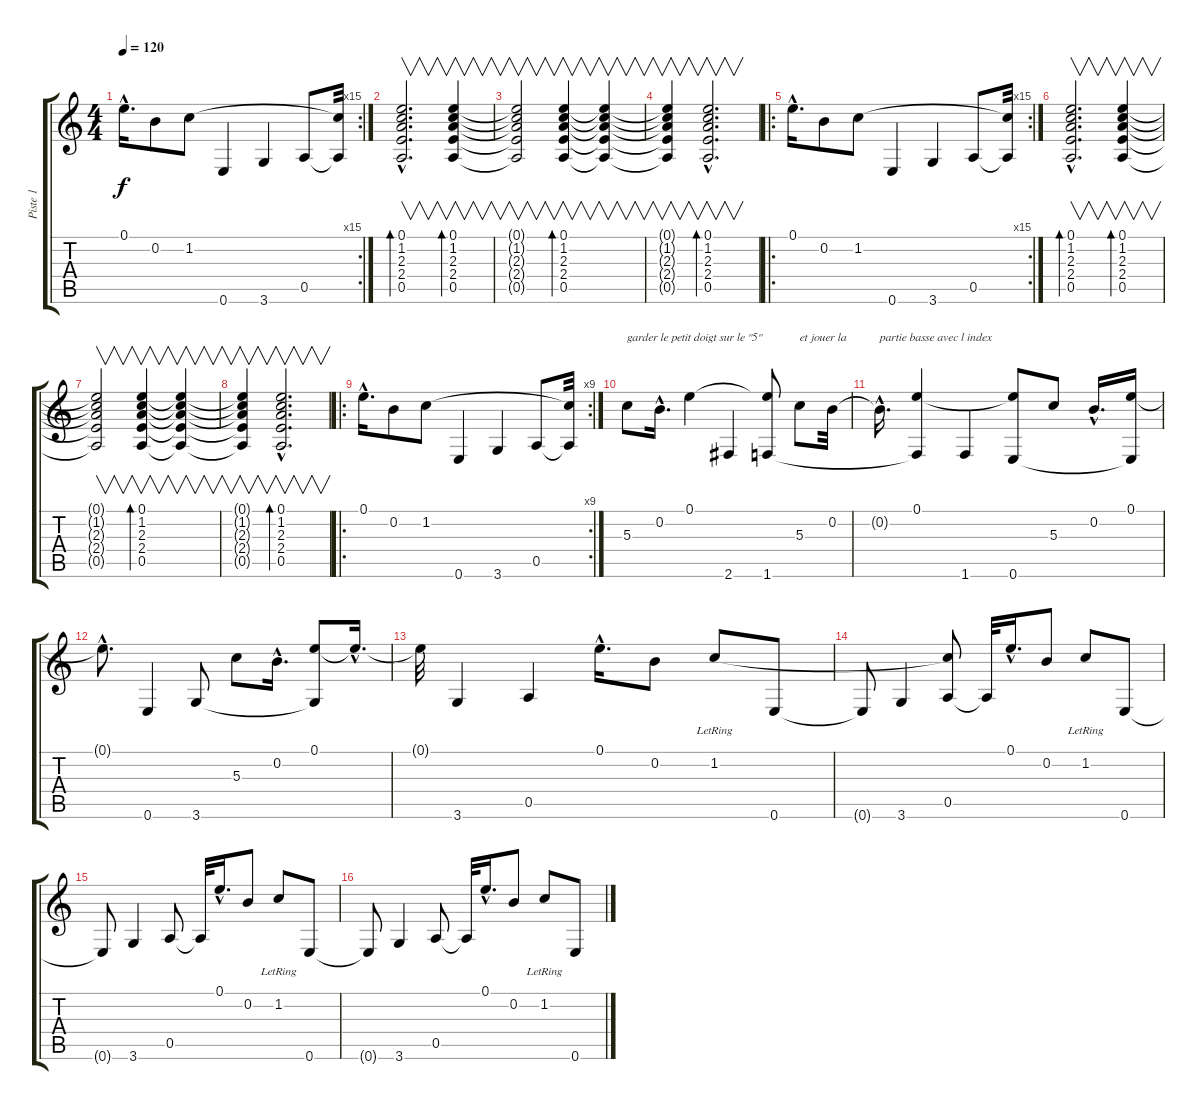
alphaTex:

\track ("Piste 1" "Piste 1") {instrument acousticguitarsteel}
\staff {score tabs}
\tuning (E4 B3 G3 D3 A2 E2) {hide}
\rc 15
\ts (4 4)
\tempo 120
\clef g2
\ks c
0.1{hac}.16{d dy f instrument acousticguitarsteel} 0.2.8 1.2.8 0.6.4 3.6.4 0.5.8 (1.2{t} 0.5{t}).32 |
(0.1{hac} 1.2{hac} 2.3{hac} 2.4{hac} 0.5{hac}).2{v d bd 480} (0.1 1.2 2.3 2.4 0.5).4{v bd 480} |
(0.1{t} 1.2{t} 2.3{t} 2.4{t} 0.5{t}).2{v} (0.1 1.2 2.3 2.4 0.5).4{v bd 480} (0.1{t} 1.2{t} 2.3{t} 2.4{t} 0.5{t}).4{v} |
(0.1{t} 1.2{t} 2.3{t} 2.4{t} 0.5{t}).4{v} (0.1{hac} 1.2{hac} 2.3{hac} 2.4{hac} 0.5{hac}).2{v d bd 480} |
\ro
\rc 15
0.1{hac}.16{d} 0.2.8 1.2.8 0.6.4 3.6.4 0.5.8 (1.2{t} 0.5{t}).32 |
(0.1{hac} 1.2{hac} 2.3{hac} 2.4{hac} 0.5{hac}).2{v d bd 480} (0.1 1.2 2.3 2.4 0.5).4{v bd 480} |
(0.1{t} 1.2{t} 2.3{t} 2.4{t} 0.5{t}).2{v} (0.1 1.2 2.3 2.4 0.5).4{v bd 480} (0.1{t} 1.2{t} 2.3{t} 2.4{t} 0.5{t}).4{v} |
(0.1{t} 1.2{t} 2.3{t} 2.4{t} 0.5{t}).4{v} (0.1{hac} 1.2{hac} 2.3{hac} 2.4{hac} 0.5{hac}).2{v d bd 480} |
\ro
\rc 9
0.1{hac}.16{d} 0.2.8 1.2.8 0.6.4 3.6.4 0.5.8 (1.2{t} 0.5{t}).32 |
5.3.8{txt "garder le petit doigt sur le \"5\""} 0.2{hac}.16{d} 0.1.4 2.6.4 (0.1{t} 1.6).8 5.3.8{txt "et jouer la "} 0.2.32 |
0.2{hac t}.16{d txt "partie basse avec l index"} (0.1 1.6{t}).4 1.6.4 (0.1{t} 0.6).8 5.3.8 0.2{hac}.16{d} (0.1 0.6{t}).16 |
0.1{hac t}.8{d} 0.6.4 3.6.8 5.3.8 0.2{hac}.16{d} (0.1 3.6{t}).8 0.1{hac t}.16{d} |
0.1{t}.32 3.6.4 0.5.4 0.1{hac}.16{d} 0.2.8 1.2{lr}.8 0.6.8 |
0.6{t}.8 3.6.4 (1.2{t} 0.5).8 0.5{t}.32 0.1{hac}.16{d} 0.2.8 1.2{lr}.8 0.6.8 |
0.6{t}.8 3.6.4 0.5.8 0.5{t}.32 0.1{hac}.16{d} 0.2.8 1.2{lr}.8 0.6.8 |
0.6{t}.8 3.6.4 0.5.8 0.5{t}.32 0.1{hac}.16{d} 0.2.8 1.2{lr}.8 0.6.8
